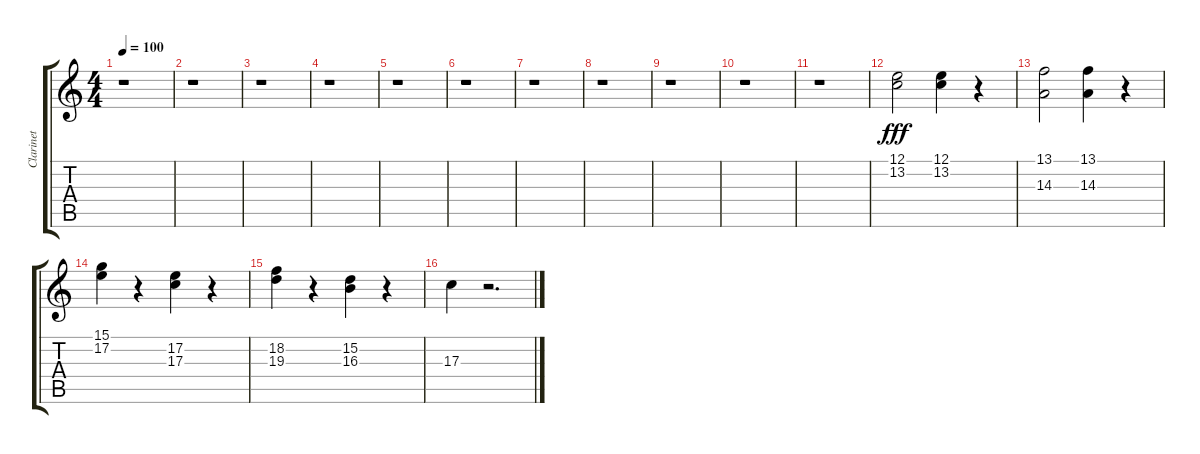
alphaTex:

\track ("Clarinet" "Clarinet") {instrument clarinet}
\staff {score tabs}
\tuning (E4 B3 G3 D3 A2 E2) {hide}
\ts (4 4)
\tempo 100
\clef g2
\ks c
r.1{dy fff} |
r.1 |
r.1 |
r.1 |
r.1 |
r.1 |
r.1 |
r.1 |
r.1 |
r.1 |
r.1 |
(12.1 13.2).2 (12.1 13.2).4 r.4 |
(13.1 14.3).2 (13.1 14.3).4 r.4 |
(15.1 17.2).4 r.4 (17.2 17.3).4 r.4 |
(18.2 19.3).4 r.4 (15.2 16.3).4 r.4 |
17.3.4 r.2{d}
